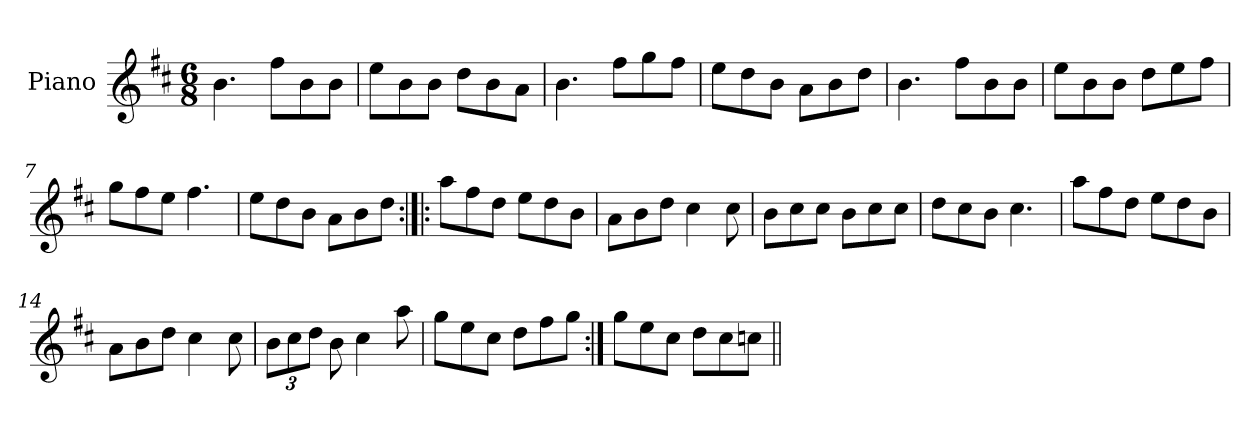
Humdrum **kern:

**kern
*part1
*staff1
*I"Piano
*I'Pno
*clefG2
*k[f#c#]
*b:
*M6/8
=1
4.b\
8ff#\L
8b\
8b\J
=2
8ee\L
8b\
8b\J
8dd\L
8b\
8a\J
=3
4.b\
8ff#\L
8gg\
8ff#\J
=4
8ee\L
8dd\
8b\J
8a\L
8b\
8dd\J
=5
4.b\
8ff#\L
8b\
8b\J
=6
8ee\L
8b\
8b\J
8dd\L
8ee\
8ff#\J
!!LO:LB:g=z
=7
8gg\L
8ff#\
8ee\J
4.ff#\
=8
8ee\L
8dd\
8b\J
8a\L
8b\
8dd\J
=9:|!|:
8aa\L
8ff#\
8dd\J
8ee\L
8dd\
8b\J
=10
8a\L
8b\
8dd\J
4cc#\
8cc#\
=11
8b\L
8cc#\
8cc#\J
8b\L
8cc#\
8cc#\J
=12
8dd\L
8cc#\
8b\J
4.cc#\
!!LO:LB:g=z
=13
8aa\L
8ff#\
8dd\J
8ee\L
8dd\
8b\J
=14
8a\L
8b\
8dd\J
4cc#\
8cc#\
=15
12b\L
12cc#\
12dd\J
8b\
4cc#\
8aa\
=16
8gg\L
8ee\
8cc#\J
8dd\L
8ff#\
8gg\J
=17:|!
8gg\L
8ee\
8cc#\J
8dd\L
8cc#\
8ccn\J
=||
*-
